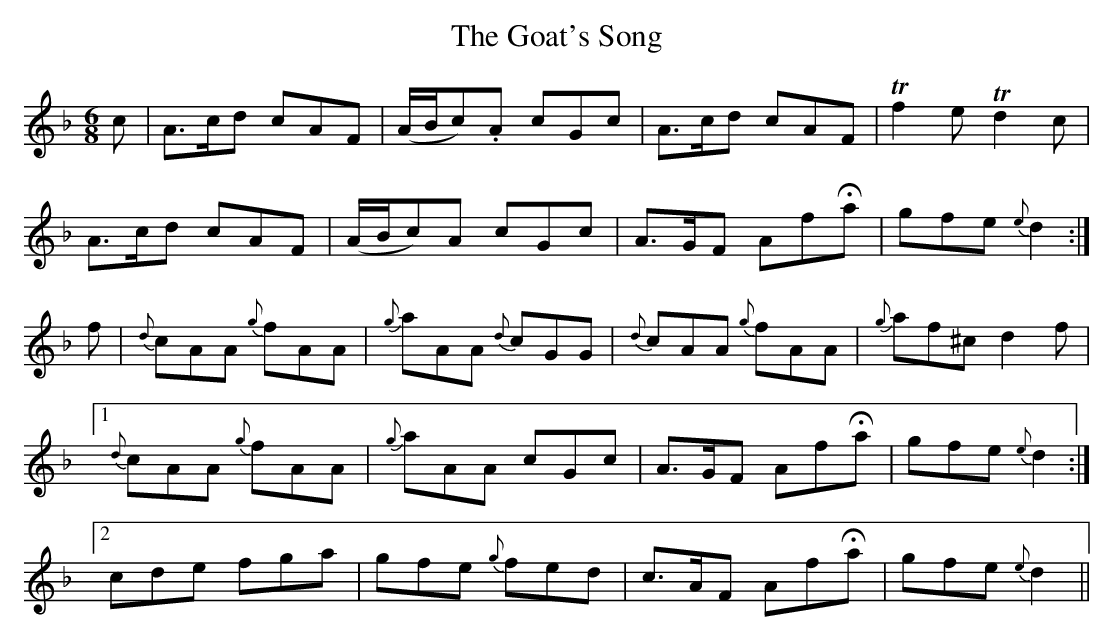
X:1
T: The Goat's Song
M: 6/8
L: 1/8
K: Dm
c | A>cd cAF | (A/B/c).A cGc | A>cd cAF | Tf2 e Td2 c |
A>cd cAF | (A/B/c)A cGc | A>GF AfHa | gfe {e}d2 :|
f | {d}cAA {g}fAA | {g}aAA {d}cGG | {d}cAA {g}fAA | {g}af^c d2 f |
[1 {d}cAA {g}fAA | {g}aAA cGc | A>GF AfHa | gfe {e}d2 :|
[2 cde fga | gfe {g}fed | c>AF AfHa | gfe {e}d2 ||
